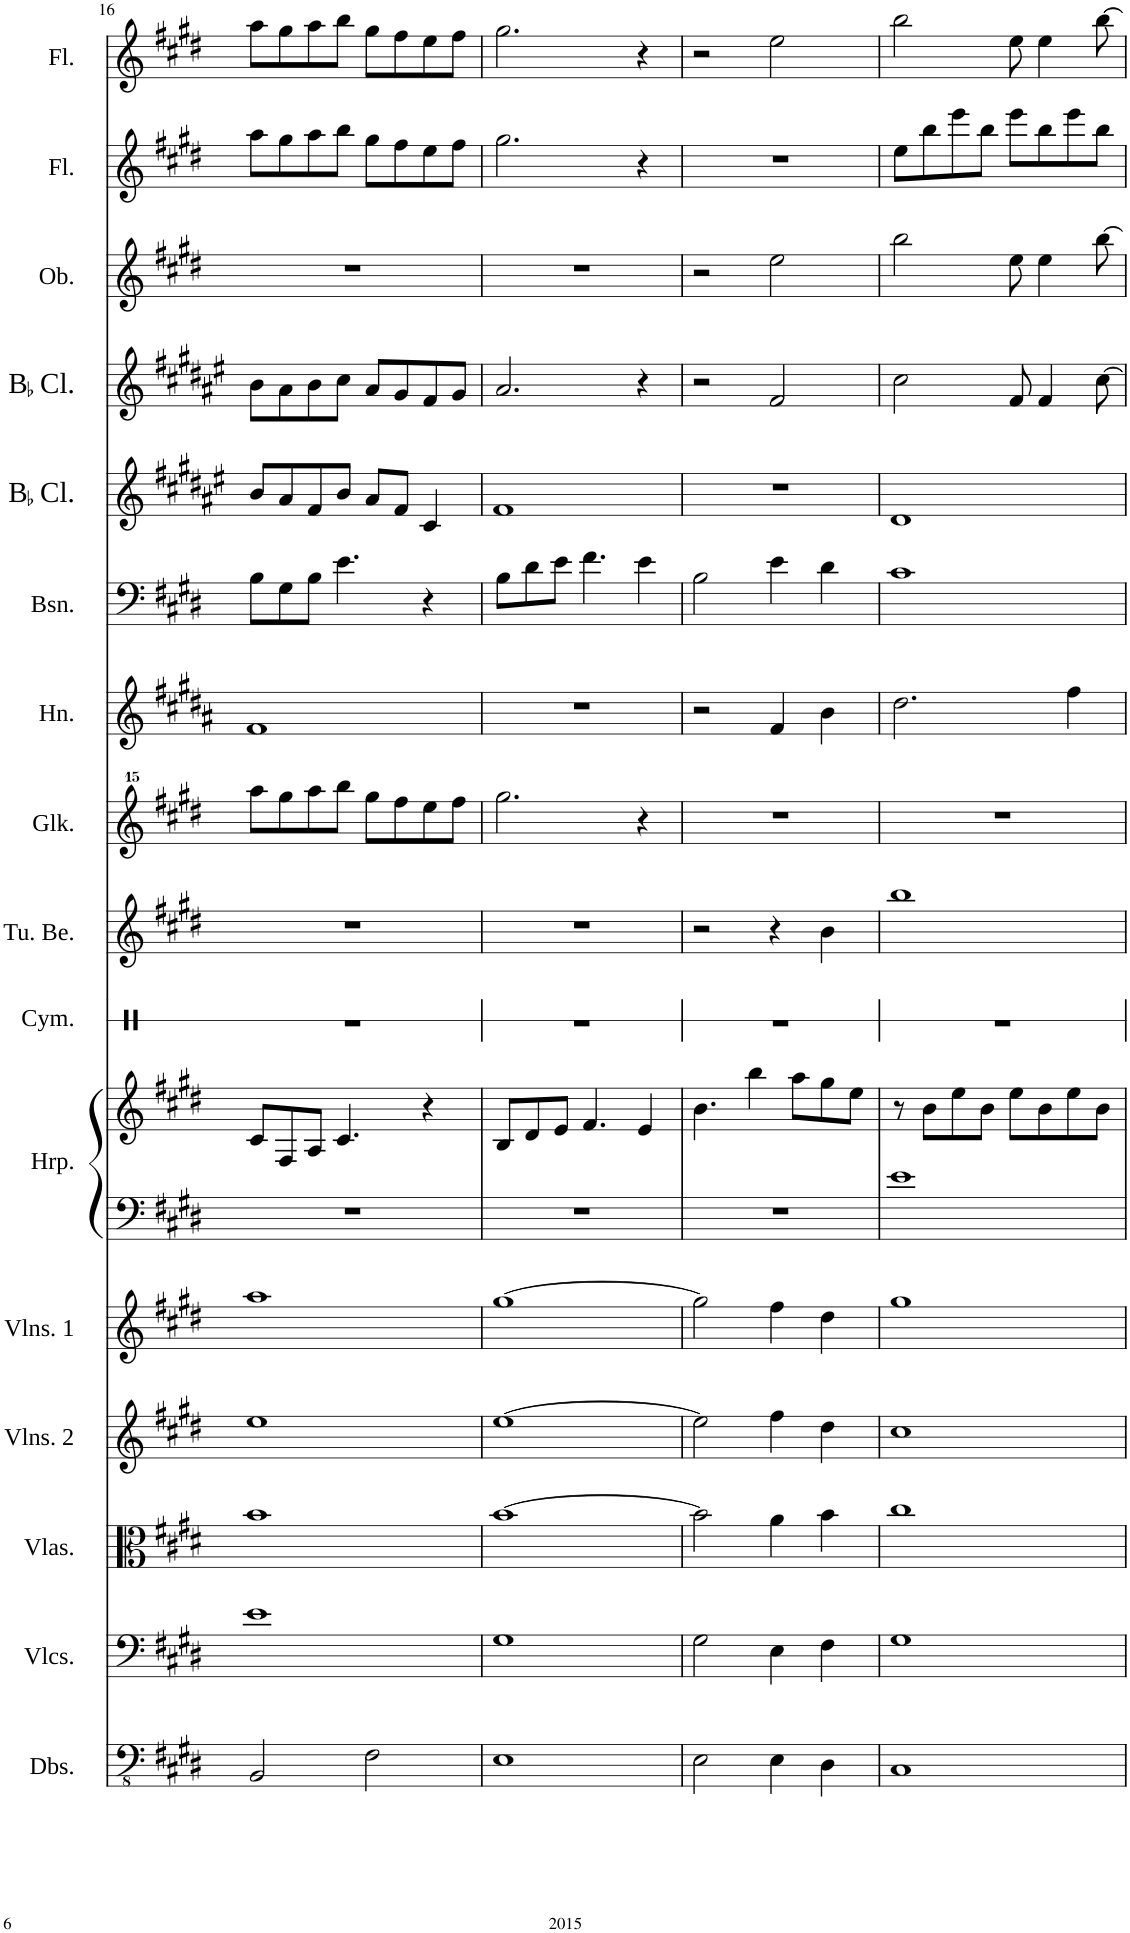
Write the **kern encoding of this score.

**kern	**kern	**kern	**kern	**kern	**kern	**kern	**kern	**kern	**kern	**kern	**kern	**kern	**kern	**kern	**kern	**kern
*part16	*part15	*part14	*part13	*part12	*part11	*part11	*part10	*part9	*part8	*part7	*part6	*part5	*part4	*part3	*part2	*part1
*staff17	*staff16	*staff15	*staff14	*staff13	*staff12	*staff11	*staff10	*staff9	*staff8	*staff7	*staff6	*staff5	*staff4	*staff3	*staff2	*staff1
*I"Double Basses	*I"Violoncellos	*I"Violas	*I"Violins 2	*I"Violins 1	*I"Harp	*	*I"Cymbal	*I"Tubular Bells	*I"Glockenspiel	*I"Horn	*I"Bassoon	*I"BaccidentalFlat Clarinet	*I"BaccidentalFlat Clarinet	*I"Oboe	*I"Flute	*I"Flute
*I'Dbs.	*I'Vlcs.	*I'Vlas.	*I'Vlns. 2	*I'Vlns. 1	*I'Hrp.	*	*I'Cym.	*I'Tu. Be.	*I'Glk.	*I'Hn.	*I'Bsn.	*I'BaccidentalFlat Cl.	*I'BaccidentalFlat Cl.	*I'Ob.	*I'Fl.	*I'Fl.
!!LO:PB:g=z
*clefFv4	*clefF4	*clefC3	*clefG2	*clefG2	*clefF4	*clefG2	*clefX	*clefG2	*clefG^^2	*clefG2	*clefF4	*clefG2	*clefG2	*clefG2	*clefG2	*clefG2
*	*	*	*	*	*	*	*	*	*	*Trd4c7	*	*Trd1c2	*Trd1c2	*	*	*
*k[f#c#g#d#]	*k[f#c#g#d#]	*k[f#c#g#d#]	*k[f#c#g#d#]	*k[f#c#g#d#]	*k[f#c#g#d#]	*k[f#c#g#d#]	*k[]	*k[f#c#g#d#]	*k[f#c#g#d#]	*k[f#c#g#d#a#]	*k[f#c#g#d#]	*k[f#c#g#d#a#e#]	*k[f#c#g#d#a#e#]	*k[f#c#g#d#]	*k[f#c#g#d#]	*k[f#c#g#d#]
*M4/4	*M4/4	*M4/4	*M4/4	*M4/4	*M4/4	*M4/4	*M4/4	*M4/4	*M4/4	*M4/4	*M4/4	*M4/4	*M4/4	*M4/4	*M4/4	*M4/4
=16	=16	=16	=16	=16	=16	=16	=16	=16	=16	=16	=16	=16	=16	=16	=16	=16
2BBB/	1e	1b	1ee	1aa	1r	8c#/L	1r	1r	8aaaa\L	1f#	8B\L	8b/L	8b\L	1r	8aa\L	8aa\L
.	.	.	.	.	.	8F#/	.	.	8gggg#\	.	8G#\	8a#/	8a#\	.	8gg#\	8gg#\
.	.	.	.	.	.	8A/J	.	.	8aaaa\	.	8B\J	8f#/	8b\	.	8aa\	8aa\
.	.	.	.	.	.	4.c#/	.	.	8bbbb\J	.	4.e\	8b/J	8cc#\J	.	8bb\J	8bb\J
2FF#\	.	.	.	.	.	.	.	.	8gggg#\L	.	.	8a#/L	8a#/L	.	8gg#\L	8gg#\L
.	.	.	.	.	.	.	.	.	8ffff#\	.	.	8f#/J	8g#/	.	8ff#\	8ff#\
.	.	.	.	.	.	4r	.	.	8eeee\	.	4r	4c#/	8f#/	.	8ee\	8ee\
.	.	.	.	.	.	.	.	.	8ffff#\J	.	.	.	8g#/J	.	8ff#\J	8ff#\J
=17	=17	=17	=17	=17	=17	=17	=17	=17	=17	=17	=17	=17	=17	=17	=17	=17
1EE	1G#	[1b	[1ee	[1gg#	1r	8B/L	1r	1r	2.gggg#\	1r	8B\L	1f#	2.a#/	1r	2.gg#\	2.gg#\
.	.	.	.	.	.	8d#/	.	.	.	.	8d#\	.	.	.	.	.
.	.	.	.	.	.	8e/J	.	.	.	.	8e\J	.	.	.	.	.
.	.	.	.	.	.	4.f#/	.	.	.	.	4.f#\	.	.	.	.	.
.	.	.	.	.	.	4e/	.	.	4r	.	4e\	.	4r	.	4r	4r
=18	=18	=18	=18	=18	=18	=18	=18	=18	=18	=18	=18	=18	=18	=18	=18	=18
2EE\	2G#\	2b\]	2ee\]	2gg#\]	1r	4.b\	1r	2r	1r	2r	2B\	1r	2r	2r	1r	2r
.	.	.	.	.	.	4bb\	.	.	.	.	.	.	.	.	.	.
4EE\	4E\	4a\	4ff#\	4ff#\	.	.	.	4r	.	4f#/	4e\	.	2f#/	2ee\	.	2ee\
.	.	.	.	.	.	8aa\L	.	.	.	.	.	.	.	.	.	.
4DD#\	4F#\	4b\	4dd#\	4dd#\	.	8gg#\	.	4b\	.	4b\	4d#\	.	.	.	.	.
.	.	.	.	.	.	8ee\J	.	.	.	.	.	.	.	.	.	.
=19	=19	=19	=19	=19	=19	=19	=19	=19	=19	=19	=19	=19	=19	=19	=19	=19
1CC#	1G#	1cc#	1cc#	1gg#	1e	8r	1r	1bb	1r	2.dd#\	1c#	1d#	2cc#\	2bb\	8ee\L	2bb\
.	.	.	.	.	.	8b\L	.	.	.	.	.	.	.	.	8bb\	.
.	.	.	.	.	.	8ee\	.	.	.	.	.	.	.	.	8eee\	.
.	.	.	.	.	.	8b\J	.	.	.	.	.	.	.	.	8bb\J	.
.	.	.	.	.	.	8ee\L	.	.	.	.	.	.	8f#/	8ee\	8eee\L	8ee\
.	.	.	.	.	.	8b\	.	.	.	.	.	.	4f#/	4ee\	8bb\	4ee\
.	.	.	.	.	.	8ee\	.	.	.	4ff#\	.	.	.	.	8eee\	.
.	.	.	.	.	.	8b\J	.	.	.	.	.	.	[8cc#\	[8bb\	8bb\J	[8bb\
=	=	=	=	=	=	=	=	=	=	=	=	=	=	=	=	=
*-	*-	*-	*-	*-	*-	*-	*-	*-	*-	*-	*-	*-	*-	*-	*-	*-
